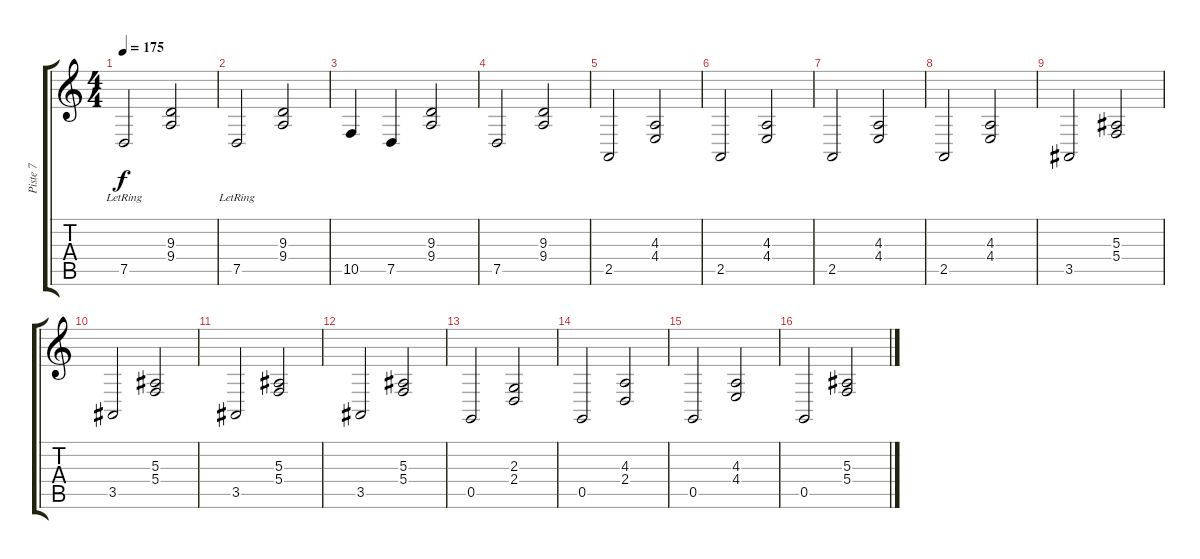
\track ("Piste 7" "Piste 7") {instrument acousticgrandpiano}
\staff {score tabs}
\tuning (D4 A3 F3 C3 G2 C2) {hide}
\ts (4 4)
\tempo 175
\clef g2
\ks c
7.5{lr}.2{dy f} (9.3 9.4).2 |
7.5{lr}.2 (9.3 9.4).2 |
10.5.4 7.5.4 (9.3 9.4).2 |
7.5.2 (9.3 9.4).2 |
2.5.2 (4.3 4.4).2 |
2.5.2 (4.3 4.4).2 |
2.5.2 (4.3 4.4).2 |
2.5.2 (4.3 4.4).2 |
3.5.2 (5.3 5.4).2 |
3.5.2 (5.3 5.4).2 |
3.5.2 (5.3 5.4).2 |
3.5.2 (5.3 5.4).2 |
0.5.2 (2.3 2.4).2 |
0.5.2 (4.3 2.4).2 |
0.5.2 (4.3 4.4).2 |
0.5.2 (5.3 5.4).2
